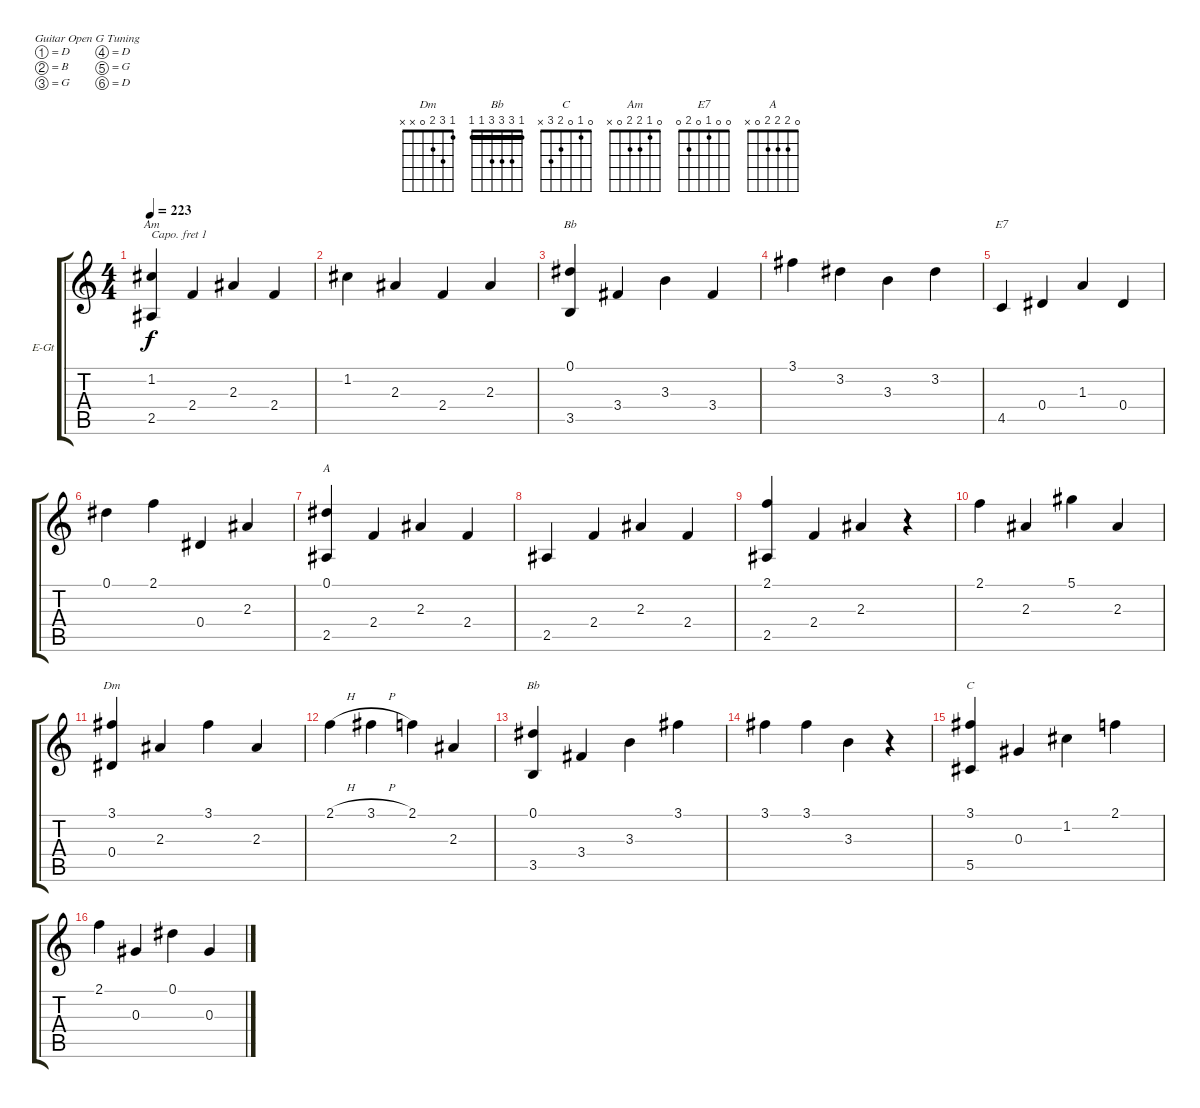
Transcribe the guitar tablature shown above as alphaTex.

\bracketExtendMode groupsimilarinstruments
\firstSystemTrackNameOrientation horizontal
\otherSystemsTrackNameOrientation horizontal
\track (" GOLUBEV VLAD" "E-Gt") {instrument electricguitarjazz}
\staff {score tabs}
\capo 1
\tuning (D4 B3 G3 D3 G2 D2)
\chord ("Dm" 1 3 2 0 x x)
\chord ("Bb" 1 3 3 3 1 1) {barre (1 1)}
\chord ("C" 0 1 0 2 3 x)
\chord ("Am" 0 1 2 2 0 x)
\chord ("E7" 0 0 1 0 2 0)
\chord ("A" 0 2 2 2 0 x)
\ts (4 4)
\tempo 223
\clef g2
\ks c
(1.2 2.5).4{ch "Am" dy f} 2.4.4 2.3.4 2.4.4 |
1.2.4 2.3.4 2.4.4 2.3.4 |
(0.1 3.5).4{ch "Bb"} 3.4.4 3.3.4 3.4.4 |
3.1.4 3.2.4 3.3.4 3.2.4 |
4.5.4{ch "E7"} 0.4.4 1.3.4 0.4.4 |
0.1.4 2.1.4 0.4.4 2.3.4 |
(0.1 2.5).4{ch "A"} 2.4.4 2.3.4 2.4.4 |
2.5.4 2.4.4 2.3.4 2.4.4 |
(2.1 2.5).4 2.4.4 2.3.4 r.4 |
2.1.4 2.3.4 5.1.4 2.3.4 |
(3.1 0.4).4{ch "Dm"} 2.3.4 3.1.4 2.3.4 |
2.1{h}.4 3.1{h}.4 2.1.4 2.3.4 |
(0.1 3.5).4{ch "Bb"} 3.4.4 3.3.4 3.1.4 |
3.1.4 3.1.4 3.3.4 r.4 |
(3.1 5.5).4{ch "C"} 0.3.4 1.2.4 2.1.4 |
2.1.4 0.3.4 0.1.4 0.3.4
